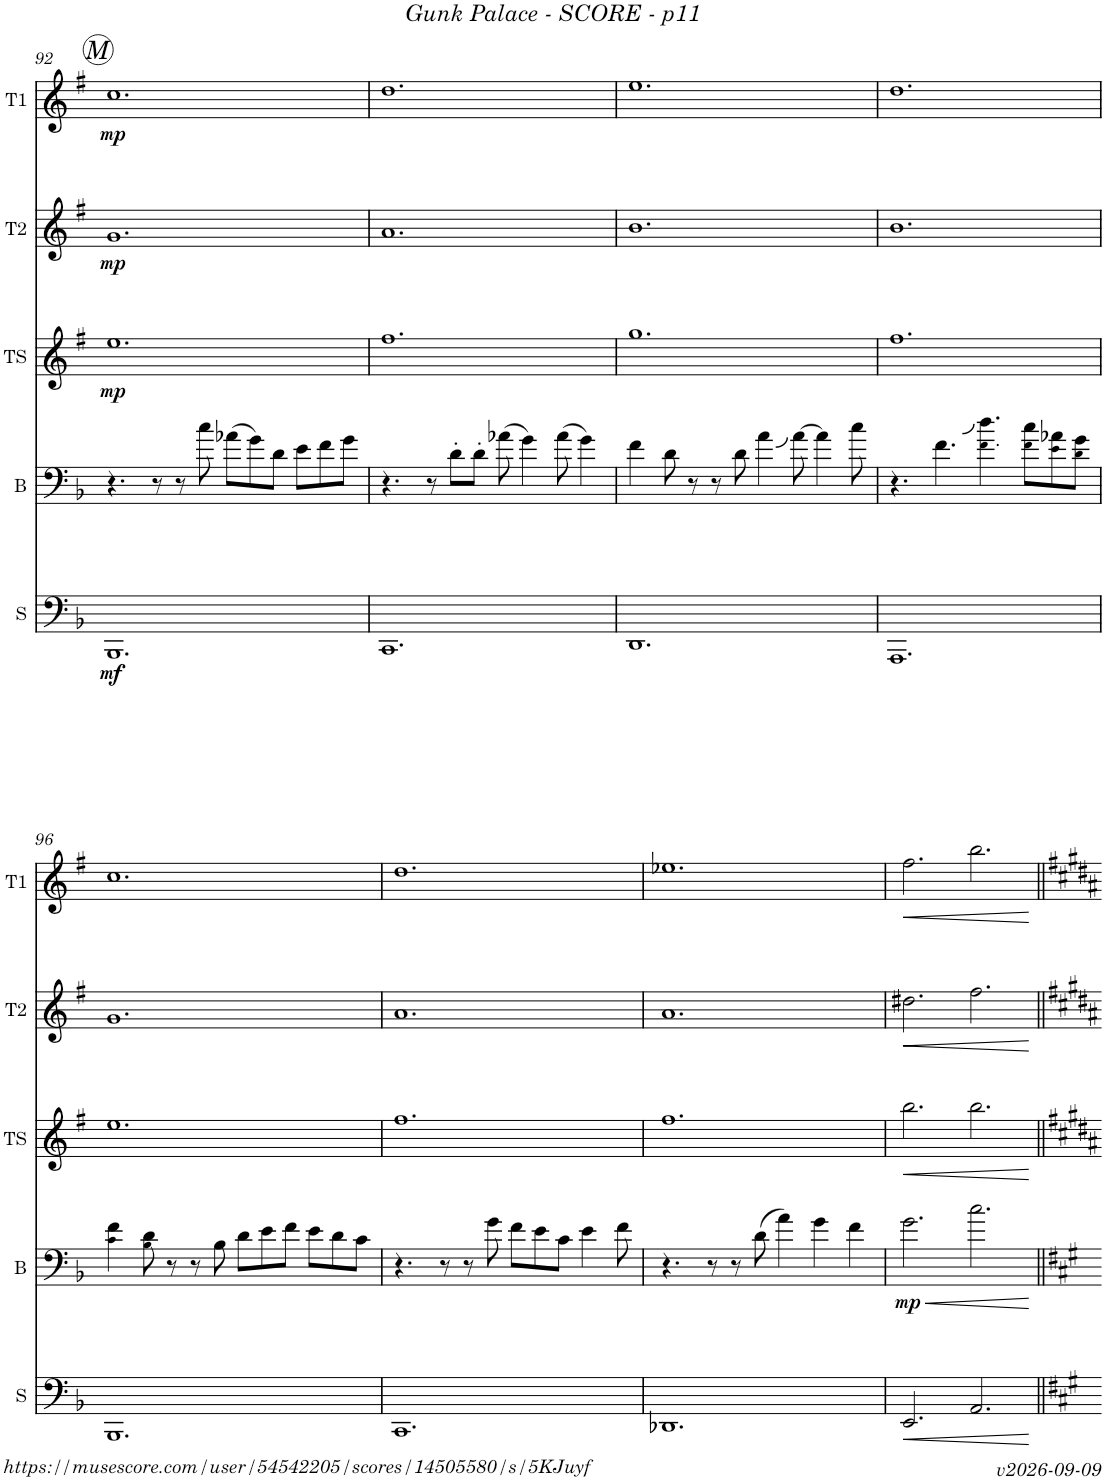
**kern	**dynam	**kern	**dynam	**kern	**dynam	**kern	**dynam	**kern	**dynam
*part5	*part5	*part4	*part4	*part3	*part3	*part2	*part2	*part1	*part1
*staff5	*staff5	*staff4	*staff4	*staff3	*staff3	*staff2	*staff2	*staff1	*staff1
*I"Sousa	*	*I"Trombone	*	*I"Tenor Sax	*	*I"Trumpet 2	*	*I"Trumpet 1	*
*I'S	*	*	*	*I'TS	*	*I'T2	*	*I'T1	*
!!LO:PB:g=z
*clefF4	*	*clefF4	*	*clefG2	*	*clefG2	*	*clefG2	*
*	*	*	*	*Trd8c14	*	*Trd1c2	*	*Trd1c2	*
*k[b-]	*	*k[b-]	*	*k[f#]	*	*k[f#]	*	*k[f#]	*
*M12/8	*	*M12/8	*	*M12/8	*	*M12/8	*	*M12/8	*
!!LO:REH:place=s1:a:i:enc=circle:fs=14:t=M
=92	=92	=92	=92	=92	=92	=92	=92	=92	=92
!	!LO:DY:b	!	!	!	!LO:DY:b	!	!LO:DY:b	!	!LO:DY:b
1.BBB-	mf	4.r	.	1.ee	mp	1.g	mp	1.cc	mp
.	.	8r	.	.	.	.	.	.	.
.	.	8r	.	.	.	.	.	.	.
.	.	8cc\	.	.	.	.	.	.	.
.	.	(8a-X\L	.	.	.	.	.	.	.
.	.	8g\)	.	.	.	.	.	.	.
.	.	8d\J	.	.	.	.	.	.	.
.	.	8e\L	.	.	.	.	.	.	.
.	.	8f\	.	.	.	.	.	.	.
.	.	8g\J	.	.	.	.	.	.	.
=93	=93	=93	=93	=93	=93	=93	=93	=93	=93
1.CC	.	4.r	.	1.ff#	.	1.a	.	1.dd	.
.	.	8r	.	.	.	.	.	.	.
.	.	8d'\L	.	.	.	.	.	.	.
.	.	8d'\J	.	.	.	.	.	.	.
.	.	(8a-X\	.	.	.	.	.	.	.
.	.	4g\)	.	.	.	.	.	.	.
.	.	(8a-\	.	.	.	.	.	.	.
.	.	4g\)	.	.	.	.	.	.	.
=94	=94	=94	=94	=94	=94	=94	=94	=94	=94
1.DD	.	4f\	.	1.gg	.	1.b	.	1.ee	.
.	.	8d\	.	.	.	.	.	.	.
.	.	8r	.	.	.	.	.	.	.
.	.	8r	.	.	.	.	.	.	.
.	.	8d\	.	.	.	.	.	.	.
.	.	4a\	.	.	.	.	.	.	.
.	.	[8a\	.	.	.	.	.	.	.
.	.	4a\]	.	.	.	.	.	.	.
.	.	8cc\	.	.	.	.	.	.	.
=95	=95	=95	=95	=95	=95	=95	=95	=95	=95
1.AAA	.	4.r	.	1.ff#	.	1.b	.	1.dd	.
.	.	4.f\	.	.	.	.	.	.	.
.	.	4.f!\ 4.dd\	.	.	.	.	.	.	.
.	.	8f!\ 8cc\L	.	.	.	.	.	.	.
.	.	8e!\ 8a-X\	.	.	.	.	.	.	.
.	.	8d!\ 8g\J	.	.	.	.	.	.	.
!!LO:LB:g=z
=96	=96	=96	=96	=96	=96	=96	=96	=96	=96
1.BBB-	.	4c!\ 4f\	.	1.ee	.	1.g	.	1.cc	.
.	.	8B-!\ 8d\	.	.	.	.	.	.	.
.	.	8r	.	.	.	.	.	.	.
.	.	8r	.	.	.	.	.	.	.
.	.	8B-\	.	.	.	.	.	.	.
.	.	8d\L	.	.	.	.	.	.	.
.	.	8e\	.	.	.	.	.	.	.
.	.	8f\J	.	.	.	.	.	.	.
.	.	8e\L	.	.	.	.	.	.	.
.	.	8d\	.	.	.	.	.	.	.
.	.	8c\J	.	.	.	.	.	.	.
=97	=97	=97	=97	=97	=97	=97	=97	=97	=97
1.CC	.	4.r	.	1.ff#	.	1.a	.	1.dd	.
.	.	8r	.	.	.	.	.	.	.
.	.	8r	.	.	.	.	.	.	.
.	.	8g\	.	.	.	.	.	.	.
.	.	8f\L	.	.	.	.	.	.	.
.	.	8e\	.	.	.	.	.	.	.
.	.	8c\J	.	.	.	.	.	.	.
.	.	4e\	.	.	.	.	.	.	.
.	.	8f\	.	.	.	.	.	.	.
=98	=98	=98	=98	=98	=98	=98	=98	=98	=98
1.DD-X	.	4.r	.	1.ff#	.	1.a	.	1.ee-X	.
.	.	8r	.	.	.	.	.	.	.
.	.	8r	.	.	.	.	.	.	.
.	.	(8d\	.	.	.	.	.	.	.
.	.	4a\)	.	.	.	.	.	.	.
.	.	4g\	.	.	.	.	.	.	.
.	.	4f\	.	.	.	.	.	.	.
=99	=99	=99	=99	=99	=99	=99	=99	=99	=99
!	!LO:HP:b	!	!LO:HP:b	!	!LO:HP:b	!	!LO:HP:b	!	!LO:HP:b
!	!	!	!LO:DY:n=1:b	!	!	!	!	!	!
2.EE/	<	2.g\	< mp	2.bb\	<	2.dd#X\	<	2.ff#\	<
2.AA/	.	2.cc\	.	2.bb\	.	2.ff#\	.	2.bb\	.
.	[	.	[	.	[	.	[	.	[
=||	=||	=||	=||	=||	=||	=||	=||	=||	=||
*-	*-	*-	*-	*-	*-	*-	*-	*-	*-
